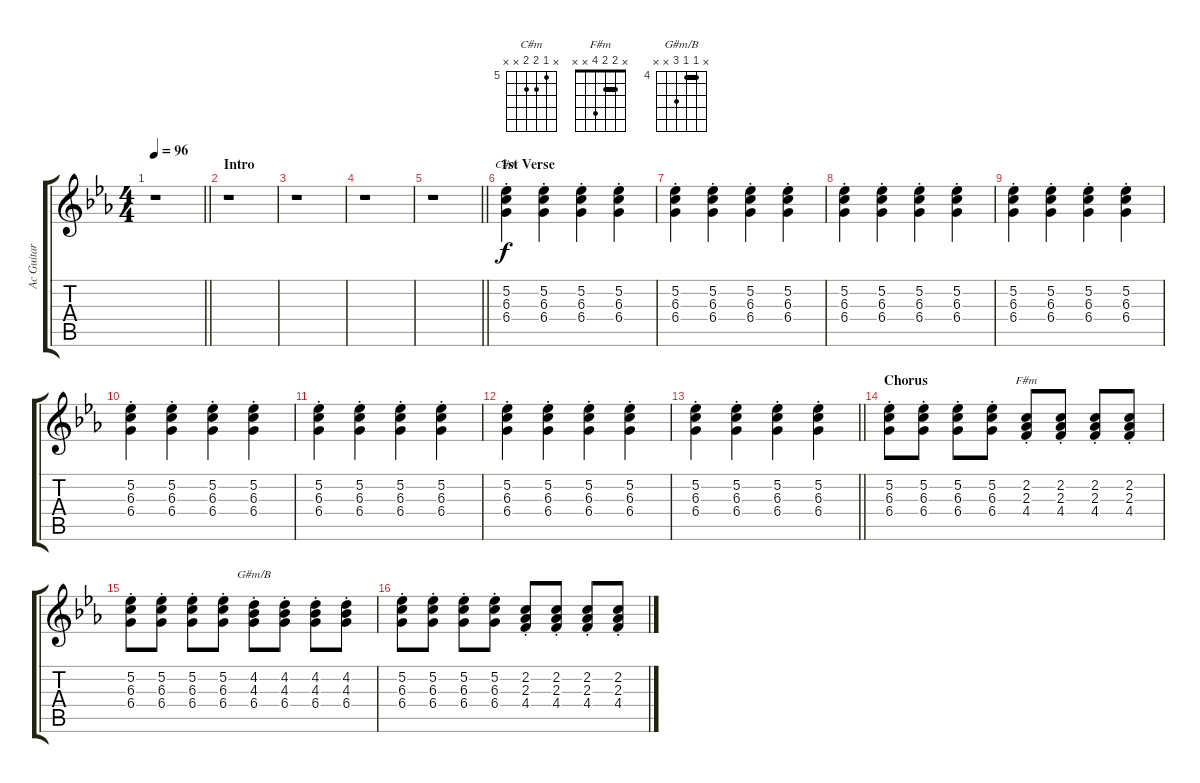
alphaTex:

\track ("Ac Guitar" "Ac Guitar") {instrument acousticguitarsteel}
\staff {score tabs}
\tuning (Eb4 Bb3 Gb3 Db3 Ab2 Eb2) {hide}
\chord ("C#m" x 5 6 6 x x) {firstfret 5}
\chord ("F#m" x 2 2 4 x x) {barre 2}
\chord ("G#m/B" x 4 4 6 x x) {firstfret 4 barre 4}
\ts (4 4)
\tempo 96
\clef g2
\barLineRight lightlight
\ks eb
r.1{dy f instrument acousticguitarsteel} |
\section ("" "Intro")
r.1 |
r.1 |
r.1 |
\barLineRight lightlight
r.1 |
\section ("" "1st Verse")
(5.2{st} 6.3 6.4).4{ch "C#m"} (5.2{st} 6.3 6.4).4 (5.2{st} 6.3 6.4).4 (5.2{st} 6.3 6.4).4 |
(5.2{st} 6.3 6.4).4 (5.2{st} 6.3 6.4).4 (5.2{st} 6.3 6.4).4 (5.2{st} 6.3 6.4).4 |
(5.2{st} 6.3 6.4).4 (5.2{st} 6.3 6.4).4 (5.2{st} 6.3 6.4).4 (5.2{st} 6.3 6.4).4 |
(5.2{st} 6.3 6.4).4 (5.2{st} 6.3 6.4).4 (5.2{st} 6.3 6.4).4 (5.2{st} 6.3 6.4).4 |
(5.2{st} 6.3 6.4).4 (5.2{st} 6.3 6.4).4 (5.2{st} 6.3 6.4).4 (5.2{st} 6.3 6.4).4 |
(5.2{st} 6.3 6.4).4 (5.2{st} 6.3 6.4).4 (5.2{st} 6.3 6.4).4 (5.2{st} 6.3 6.4).4 |
(5.2{st} 6.3 6.4).4 (5.2{st} 6.3 6.4).4 (5.2{st} 6.3 6.4).4 (5.2{st} 6.3 6.4).4 |
\barLineRight lightlight
(5.2{st} 6.3 6.4).4 (5.2{st} 6.3 6.4).4 (5.2{st} 6.3 6.4).4 (5.2{st} 6.3 6.4).4 |
\section ("" "Chorus")
(5.2{st} 6.3 6.4).8 (5.2{st} 6.3 6.4).8 (5.2{st} 6.3 6.4).8 (5.2{st} 6.3 6.4).8 (2.2{st} 2.3{st} 4.4{st}).8{ch "F#m"} (2.2{st} 2.3{st} 4.4{st}).8 (2.2{st} 2.3{st} 4.4{st}).8 (2.2{st} 2.3{st} 4.4{st}).8 |
(5.2{st} 6.3 6.4).8 (5.2{st} 6.3 6.4).8 (5.2{st} 6.3 6.4).8 (5.2{st} 6.3 6.4).8 (4.2{st} 4.3{st} 6.4{st}).8{ch "G#m/B"} (4.2{st} 4.3{st} 6.4{st}).8 (4.2{st} 4.3{st} 6.4{st}).8 (4.2{st} 4.3{st} 6.4{st}).8 |
(5.2 6.3{st} 6.4{st}).8 (5.2 6.3{st} 6.4{st}).8 (5.2 6.3{st} 6.4{st}).8 (5.2 6.3{st} 6.4{st}).8 (2.2{st} 2.3{st} 4.4{st}).8 (2.2{st} 2.3{st} 4.4{st}).8 (2.2{st} 2.3{st} 4.4{st}).8 (2.2{st} 2.3{st} 4.4{st}).8
